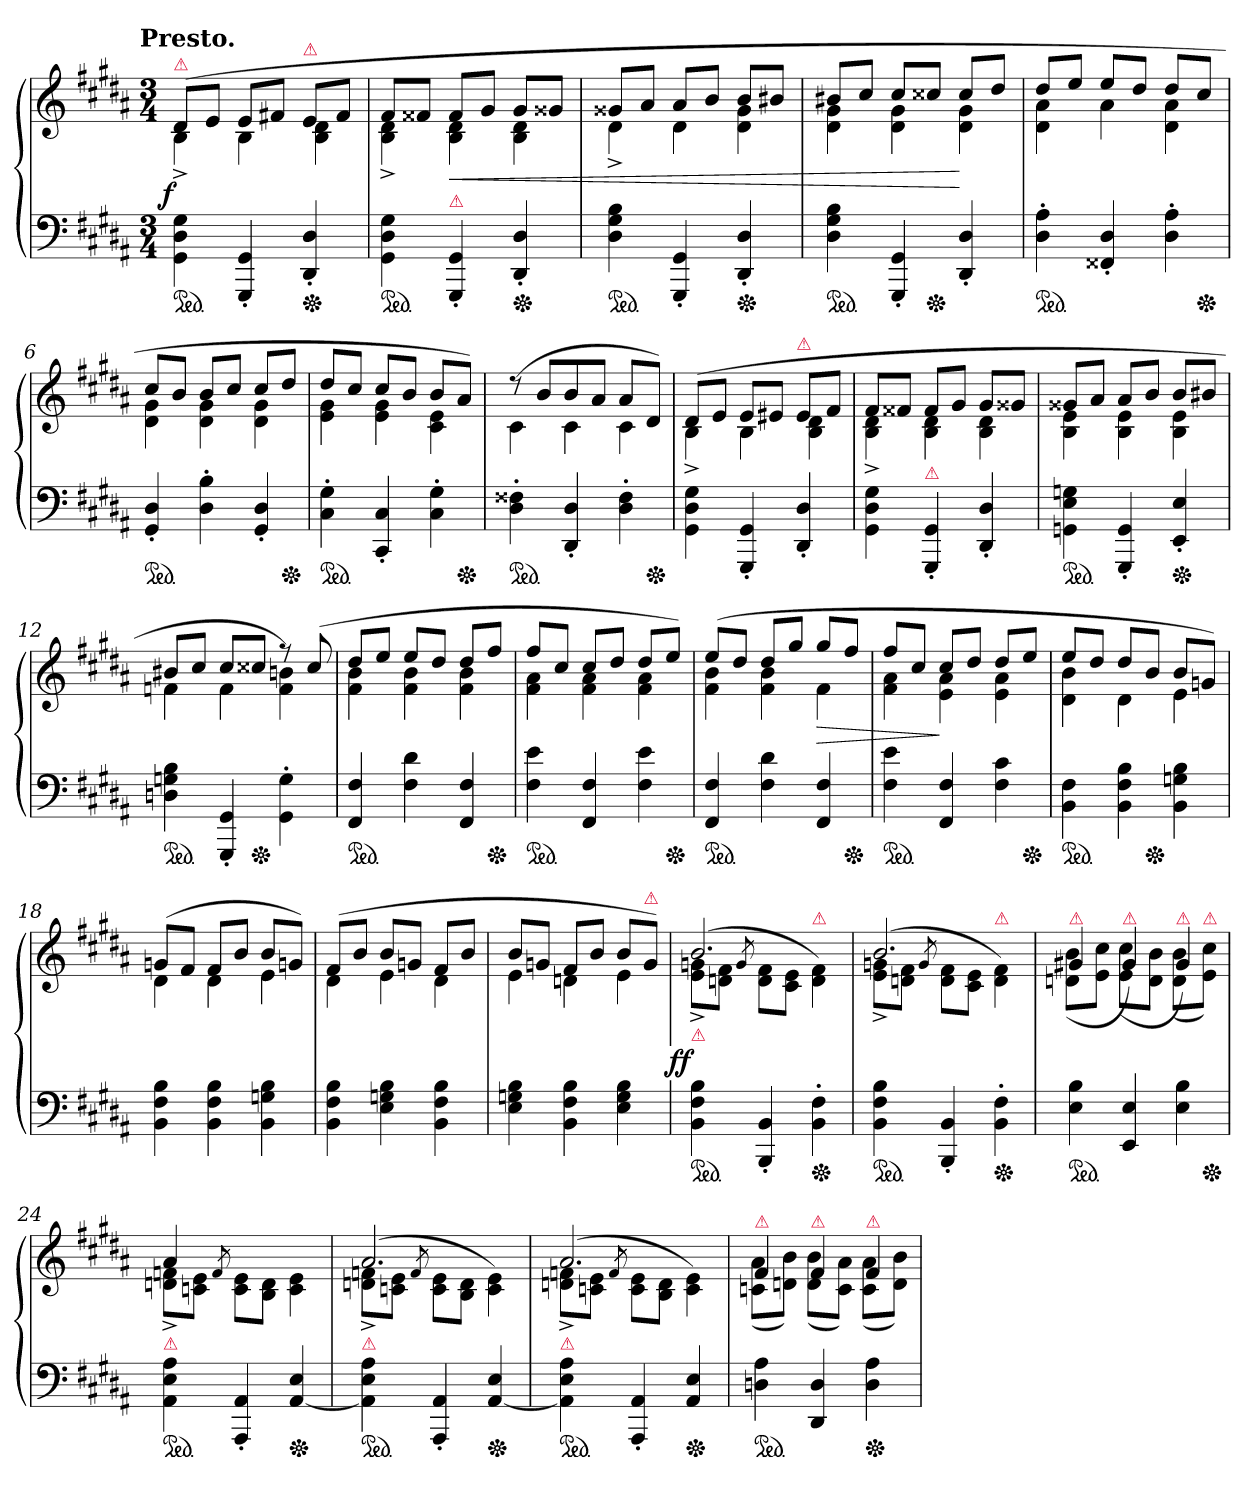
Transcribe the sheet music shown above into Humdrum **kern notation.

**kern	**kern	**dynam
*part1	*part1	*part1
*staff2	*staff1	*staff1/2
*clefF4	*clefG2	*
*k[f#c#g#d#a#]	*k[f#c#g#d#a#]	*
*g#:	*g#:	*
!!LO:TX:omd:t=Presto.
*M3/4	*M3/4	*
*MM222	*MM222	*
=1	=1	=1
*	*^	*
!	!LO:TX:a:color=crimson:t=⚠	!	!
!	!	!	!LO:DY:rj
*ped	*	*	*
4GG#\ 4D#\ 4G#\	(>8d#L	4B^<	f
.	8eJ	.	.
4GGG#' 4GG#'	8eL	4B	.
.	8f#XJ	.	.
!	!LO:TX:a:color=crimson:t=⚠	!	!
*Xped	*	*	*
4DD#' 4D#'	8eL	4B 4d#	.
.	8f#J	.	.
=2	=2	=2	=2
*ped	*	*	*
4GG#\ 4D#\ 4G#\	8f#L	4B^< 4d#^<	.
.	8f##XJ	.	.
!	!LO:TX:b:Bi:color=crimson:t=⚠	!	!
!	!	!	!LO:HP:b
4GGG#' 4GG#'	8f##L	4B 4d#	<
.	8g#J	.	.
*Xped	*	*	*
4DD#' 4D#'	8g#L	4B 4d#	.
.	8g##XJ	.	.
=3	=3	=3	=3
*ped	*	*	*
4D# 4G# 4B	8g##XL	4d#^<	.
.	8a#J	.	.
4GGG#' 4GG#'	8a#L	4d#	.
.	8bJ	.	.
*Xped	*	*	*
4DD#' 4D#'	8bL	4d# 4g##	.
.	8b#XJ	.	.
=4	=4	=4	=4
*ped	*	*	*
4D# 4G# 4B	8b#XL	4d# 4g#	.
.	8cc#J	.	.
4GGG#' 4GG#'	8cc#L	4d# 4g#	.
*Xped	*	*	*
.	8cc##XJ	.	.
4DD#' 4D#'	8cc##L	4d# 4g#	[
.	8dd#J	.	.
=5	=5	=5	=5
*ped	*	*	*
4D#' 4A#'	8dd#L	4d# 4a#	.
.	8eeJ	.	.
4FF##X' 4D#'	8eeL	4a#	.
.	8dd#J	.	.
4D#' 4A#'	8dd#L	4d# 4a#	.
*Xped	*	*	*
.	8cc#J	.	.
=6	=6	=6	=6
*ped	*	*	*
4GG#' 4D#'	8cc#L	4d# 4g#	.
.	8bJ	.	.
4D#' 4B'	8bL	4d# 4g#	.
.	8cc#J	.	.
4GG#' 4D#'	8cc#L	4d# 4g#	.
*Xped	*	*	*
.	8dd#J	.	.
=7	=7	=7	=7
*ped	*	*	*
4C#' 4G#'	8dd#L	4e 4g#	.
.	8cc#J	.	.
4CC#' 4C#'	8cc#L	4e 4g#	.
.	8bJ	.	.
4C#' 4G#'	8bL	4c# 4e	.
*Xped	*	*	*
.	8a#J)	.	.
=8	=8	=8	=8
*ped	*	*	*
4D#' 4F##X'	(>8rdd	4c#	.
.	8bL	.	.
4DD#' 4D#'	8b	4c#	.
.	8a#J	.	.
4D#' 4F##'	8a#L	4c#	.
*Xped	*	*	*
.	8d#J)	.	.
=9	=9	=9	=9
4GG#\ 4D#\ 4G#\	(>8d#L	4B^<	.
.	8eJ	.	.
4GGG#' 4GG#'	8eL	4B	.
.	8e#XJ	.	.
!	!LO:TX:a:color=crimson:t=⚠	!	!
4DD#' 4D#'	8e#L	4B 4d#	.
.	8f#J	.	.
=10	=10	=10	=10
4GG#\ 4D#\ 4G#\	8f#L	4B^< 4d#^<	.
.	8f##XJ	.	.
!	!LO:TX:b:Bi:color=crimson:t=⚠	!	!
4GGG#' 4GG#'	8f##L	4B 4d#	.
.	8g#J	.	.
4DD#' 4D#'	8g#L	4B 4d#	.
.	8g##XJ	.	.
=11	=11	=11	=11
*ped	*	*	*
4GGn\ 4E\ 4Gn\	8g##XL	4B 4e	.
.	8a#J	.	.
4GGG#' 4GG'	8a#L	4B 4e	.
.	8bJ	.	.
*Xped	*	*	*
4EE' 4E'	8bL	4B 4e	.
.	8b#XJ	.	.
=12	=12	=12	=12
*ped	*	*	*
4Dn 4Gn 4B	8b#XL	4fn	.
.	8cc#J	.	.
4GGG#' 4GG#'	8cc#L	4f	.
*Xped	*	*	*
.	8cc##XJ	.	.
4GG#'\ 4G'\	8rff)	4f 4bn	.
.	(>8cc##	.	.
=13	=13	=13	=13
*ped	*	*	*
4FF# 4F#	8dd#L	4f# 4b	.
.	8eeJ	.	.
4F# 4d#	8eeL	4f# 4b	.
.	8dd#J	.	.
4FF# 4F#	8dd#L	4f# 4b	.
*Xped	*	*	*
.	8ff#J	.	.
=14	=14	=14	=14
*ped	*	*	*
4F# 4e	8ff#L	4f# 4a#	.
.	8cc#J	.	.
4FF# 4F#	8cc#L	4f# 4a#	.
.	8dd#J	.	.
4F# 4e	8dd#L	4f# 4a#	.
*Xped	*	*	*
.	8eeJ)	.	.
=15	=15	=15	=15
*ped	*	*	*
4FF# 4F#	(>8eeL	4f# 4b	.
.	8dd#J	.	.
4F# 4d#	8dd#L	4f# 4b	.
.	8gg#J	.	.
4FF# 4F#	8gg#L	4f#	>
*Xped	*	*	*
.	8ff#J	.	.
=16	=16	=16	=16
*ped	*	*	*
4F# 4e	8ff#L	4f# 4a#	.
.	8cc#J	.	.
4FF# 4F#	8cc#L	4e 4a#	]
.	8dd#J	.	.
4F# 4c#	8dd#L	4e 4a#	.
*Xped	*	*	*
.	8eeJ	.	.
=17	=17	=17	=17
*ped	*	*	*
4BB 4F#	8eeL	4d# 4b	.
.	8dd#J	.	.
4BB 4F# 4B	8dd#L	4d#	.
*Xped	*	*	*
.	8bJ	.	.
4BB 4Gn 4B	8bL	4e	.
.	8gnJ)	.	.
=18	=18	=18	=18
4BB 4F# 4B	(>8gnL	4d#	.
.	8f#J	.	.
4BB 4F# 4B	8f#L	4d#	.
.	8bJ	.	.
4BB 4Gn 4B	8bL	4e	.
.	8gnJ)	.	.
=19	=19	=19	=19
4BB 4F# 4B	(>8f#L	4d#	.
.	8bJ	.	.
4E 4Gn 4B	8bL	4e	.
.	8gnJ	.	.
4BB 4F# 4B	8f#L	4d#	.
.	8bJ	.	.
=20	=20	=20	=20
4E 4Gn 4B	8bL	4e	.
.	8gnJ	.	.
4BB 4F# 4B	8f#L	4dn	.
.	8bJ	.	.
4E 4G 4B	8bL	4e	.
!	!LO:TX:a:color=crimson:t=⚠	!	!
.	8gJ)	.	.
=21	=21	=21	=21
!	!LO:TX:b:color=crimson:t=⚠	!	!
!	!	!	!LO:DY:rj
*ped	*	*	*
4BB 4F# 4B	(>2.b	8e^< 8gn^<L	ff
.	.	8dn 8f#J	.
.	.	8qg/	.
4BBB' 4BB'	.	8d 8f#L	.
.	.	8c# 8eJ	.
!	!	!LO:TX:a:color=crimson:t=⚠	!
*Xped	*	*	*
4BB' 4F#'	.	4d 4f#)	.
=22	=22	=22	=22
*ped	*	*	*
4BB 4F# 4B	(>2.b	8e^ 8gn^L	.
.	.	8dn 8f#J	.
.	.	8qg/	.
4BBB' 4BB'	.	8d 8f#L	.
.	.	8c# 8eJ	.
!	!	!LO:TX:a:color=crimson:t=⚠	!
*Xped	*	*	*
4BB' 4F#'	.	4d 4f#)	.
=23	=23	=23	=23
!	!LO:TX:a:color=crimson:t=⚠	!	!
*ped	*	*	*
4E 4B	4g#X	(>8dn 8bL	.
.	.	8e 8cc#J	.
!	!LO:TX:a:color=crimson:t=⚠	!	!
4EE 4E	4g#)	(>8e 8cc#L	.
.	.	8d 8bJ	.
!	!LO:TX:a:color=crimson:t=⚠	!	!
4E 4B	4g#)	(>8d 8bL	.
!	!	!LO:TX:a:color=crimson:t=⚠	!
*Xped	*	*	*
.	.	8e 8cc#J)	.
=24	=24	=24	=24
!	!LO:TX:b:color=crimson:t=⚠	!	!
*ped	*	*	*
4AA# 4E 4A#	4a#	8dn^ 8fn^L	.
.	.	8cn 8eJ	.
.	.	8qf/	.
4AAA#' 4AA#'	2ryy	8c\ 8e\L	.
.	.	8B 8dJ	.
*Xped	*	*	*
[4AA# 4E	.	4c\ 4e\	.
=25	=25	=25	=25
!	!LO:TX:b:color=crimson:t=⚠	!	!
*ped	*	*	*
4AA#] 4E 4A#	(>2.a#	8dn^ 8fn^L	.
.	.	8cn 8eJ	.
.	.	8qf/	.
4AAA#' 4AA#'	.	8c 8eL	.
.	.	8B 8dJ	.
*Xped	*	*	*
[4AA# 4E	.	4c 4e)	.
=26	=26	=26	=26
!	!LO:TX:b:color=crimson:t=⚠	!	!
*ped	*	*	*
4AA#] 4E 4A#	(>2.a#	8dn^ 8fn^L	.
.	.	8cn 8eJ	.
.	.	8qf/	.
4AAA#' 4AA#'	.	8c 8eL	.
.	.	8B 8dJ	.
*Xped	*	*	*
4AA# 4E	.	4c 4e)	.
=27	=27	=27	=27
!	!LO:TX:a:color=crimson:t=⚠	!	!
*ped	*	*	*
4Dn 4A#	4f#	(>8cn 8a#L	.
.	.	8dn 8bJ)	.
!	!LO:TX:a:color=crimson:t=⚠	!	!
4DD# 4D	4f#	(>8d 8bL	.
.	.	8c 8a#J)	.
!	!LO:TX:a:color=crimson:t=⚠	!	!
*Xped	*	*	*
4D 4A#	4f#	(>8c 8a#L	.
.	.	8d 8bJ)	.
*	*v	*v	*
=	=	=
*-	*-	*-
